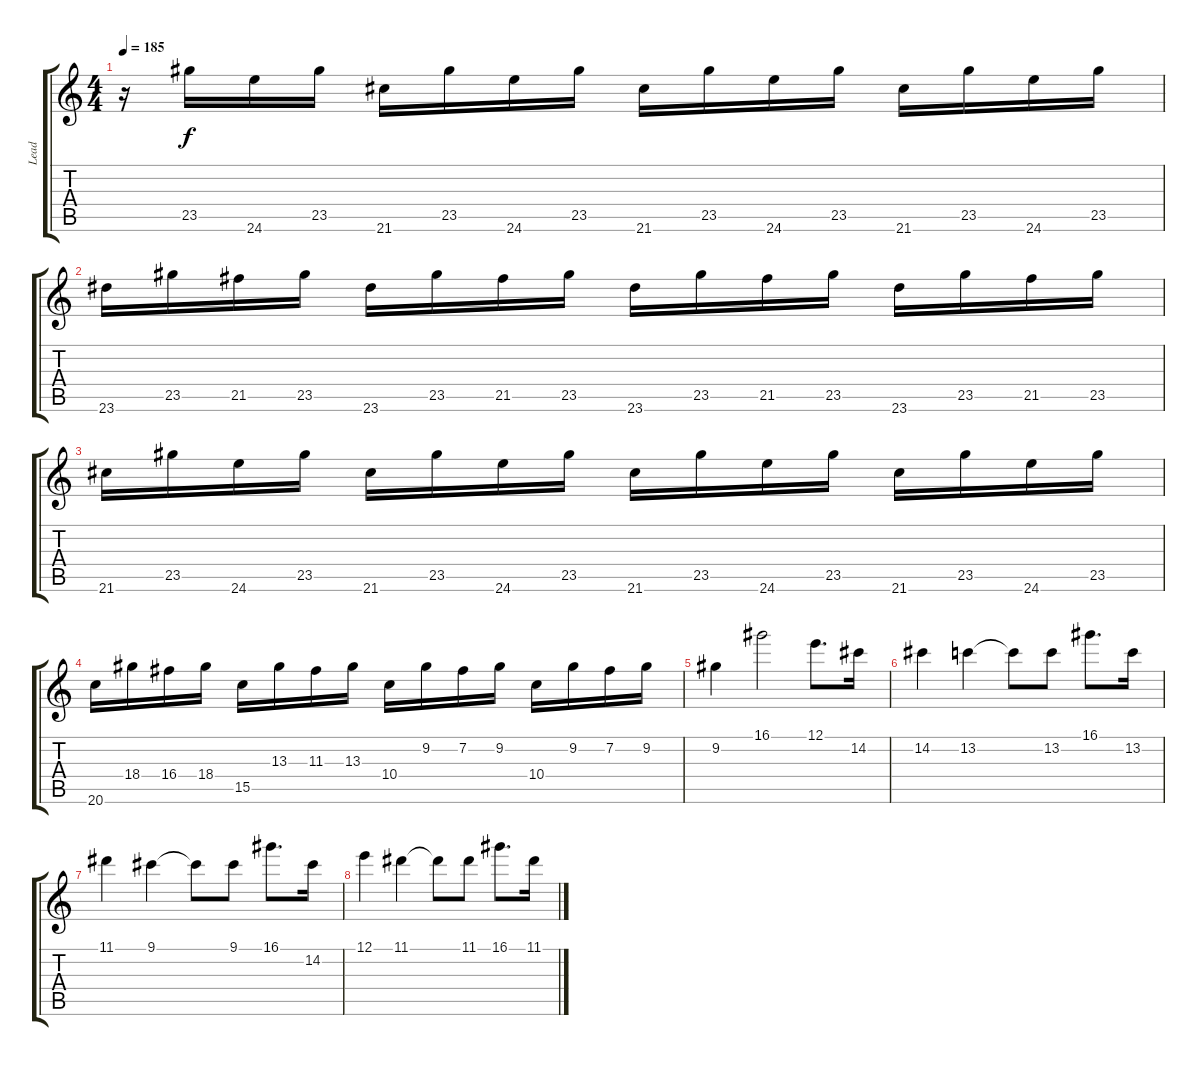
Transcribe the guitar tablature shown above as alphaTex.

\track ("Lead" "Lead") {instrument distortionguitar}
\staff {score tabs}
\tuning (E4 B3 G3 D3 A2 E2) {hide}
\ts (4 4)
\tempo 185
\clef g2
\ks c
r.16{dy f} 23.5.16 24.6.16 23.5.16 21.6.16 23.5.16 24.6.16 23.5.16 21.6.16 23.5.16 24.6.16 23.5.16 21.6.16 23.5.16 24.6.16 23.5.16 |
23.6.16 23.5.16 21.5.16 23.5.16 23.6.16 23.5.16 21.5.16 23.5.16 23.6.16 23.5.16 21.5.16 23.5.16 23.6.16 23.5.16 21.5.16 23.5.16 |
21.6.16 23.5.16 24.6.16 23.5.16 21.6.16 23.5.16 24.6.16 23.5.16 21.6.16 23.5.16 24.6.16 23.5.16 21.6.16 23.5.16 24.6.16 23.5.16 |
20.6.16 18.4.16 16.4.16 18.4.16 15.5.16 13.3.16 11.3.16 13.3.16 10.4.16 9.2.16 7.2.16 9.2.16 10.4.16 9.2.16 7.2.16 9.2.16 |
9.2.4 16.1.2 12.1.8{d} 14.2.16 |
14.2.4 13.2.4 13.2{t}.8 13.2.8 16.1.8{d} 13.2.16 |
11.1.4 9.1.4 9.1{t}.8 9.1.8 16.1.8{d} 14.2.16 |
12.1.4 11.1.4 11.1{t}.8 11.1.8 16.1.8{d} 11.1.16
